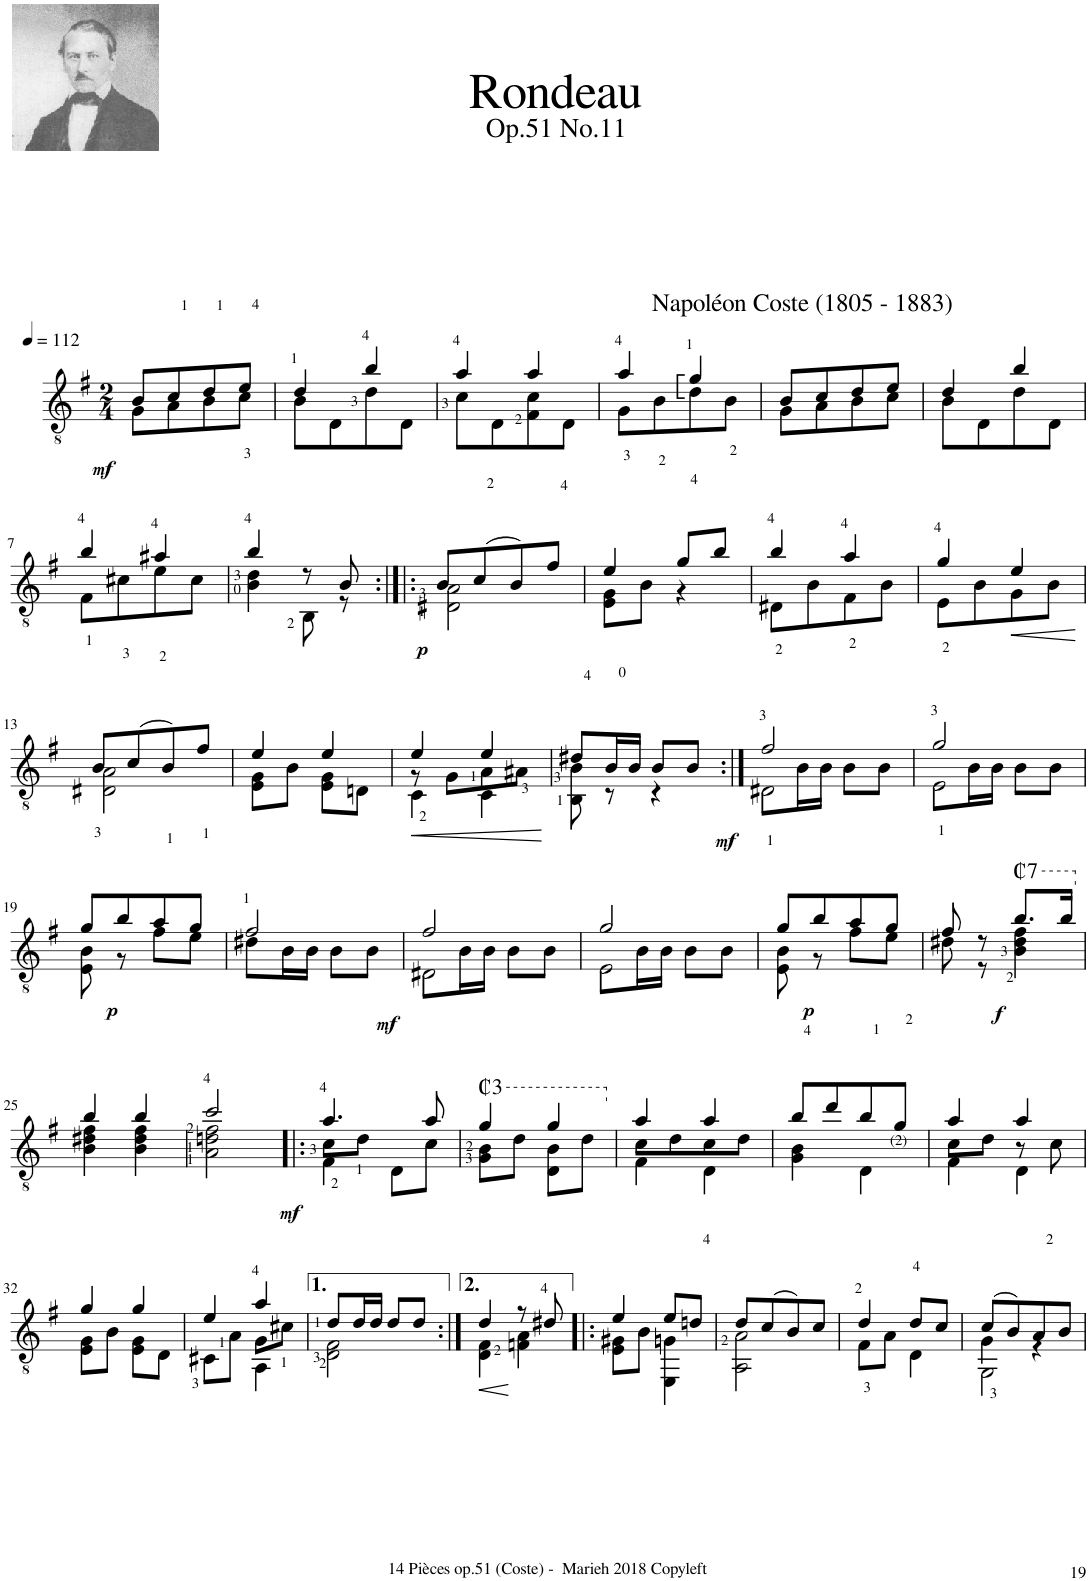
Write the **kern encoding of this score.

**kern	**dynam
*part1	*part1
*staff1	*staff1
*I"Guitare classique	*
!!LO:PB:g=z
*clefGv2	*
*k[f#]	*
*M2/4	*
*MM112	*
=1	=1
*^	*
8B/L	8G\L	.
8c/	8A\	.
8d/	8B\	.
8e/J	8c<\J	.
=2	=2	=2
4d/	8B\L	.
.	8D\	.
4b/	8d\	.
.	8D\J	.
=3	=3	=3
4a/	8c\L	.
.	8D\	.
4a/	8F#\ 8c\	.
.	8D\J	.
=4	=4	=4
4a/	8G<\L	.
.	8B<\	.
4g/	8d\	.
.	8B<\J	.
=5	=5	=5
8B/L	8G\L	.
8c/	8A\	.
8d/	8B\	.
8e/J	8c\J	.
=6	=6	=6
4d/	8B\L	.
.	8D\	.
4b/	8d\	.
.	8D\J	.
!!LO:LB:g=z	!!
=7	=7	=7
4b/	8F#<\L	.
.	8c#X<\	.
4a#X/	8e<\	.
.	8c#\J	.
=8	=8	=8
4b/	4B\ 4d\	.
8r	8BB\	.
8B/	8r	.
=9:|!|:	=9:|!|:	=9:|!|:
8B/L	2D#X\ 2A\	.
(8c/	.	.
8B/)	.	.
8f#/J	.	.
=10	=10	=10
4e/	8E\ 8G\L	.
.	8B\J	.
8g/L	4r	.
8b/J	.	.
=11	=11	=11
4b/	8D#X<\L	.
.	8B\	.
4a/	8F#<\	.
.	8B\J	.
=12	=12	=12
4g/	8E<\L	.
.	8B\	.
!	!	!LO:HP:b
4e/	8G\	<
.	8B\J	.
!!LO:LB:g=z	!!
=13	=13	=13
8B/L	2D#X\ 2A\	.
(8c/	.	.
8B/)	.	.
8f#/J	.	.
=14	=14	=14
4e/	8E\ 8G\L	.
.	8B\J	.
4e/	8E\ 8G\L	.
.	8Dn\J	.
=15	=15	=15
!	!	!LO:HP:b
*	*^	*
4e/	8r	4C\	<
.	8G\L	.	.
4e/	8A\	4C\	.
.	8A#X\J	.	.
*v	*v	*v	*
.	[
=16	=16
*^	*
8d#X/L	8BB\ 8B\	.
16B/L	8r	.
16B/JJ	.	.
8B/L	4r	.
8B/J	.	.
=17:|!	=17:|!	=17:|!
*	*^	*
2f#/	8D#X<\L	2D#\	.
.	16B\L	.	.
.	16B\JJ	.	.
.	8B\L	.	.
.	8B\J	.	.
=18	=18	=18	=18
2g/	8E<\L	2E\	.
.	16B\L	.	.
.	16B\JJ	.	.
.	8B\L	.	.
.	8B\J	.	.
*	*v	*v	*
!!LO:LB:g=z
=19	=19	=19
8g/L	8E\ 8B\	.
8b/	8r	.
8a/	8f#\L	.
8g/J	8e\J	.
=20	=20	=20
2f#/	8d#X\L	.
.	16B\L	.
.	16B\JJ	.
.	8B\L	.
.	8B\J	.
=21	=21	=21
*	*^	*
2f#/	8D#X\L	2D#\	.
.	16B\L	.	.
.	16B\JJ	.	.
.	8B\L	.	.
.	8B\J	.	.
=22	=22	=22	=22
2g/	8E\L	2E\	.
.	16B\L	.	.
.	16B\JJ	.	.
.	8B\L	.	.
.	8B\J	.	.
*	*v	*v	*
=23	=23	=23
8g/L	8E\ 8B\	.
8b/	8r	.
8a/	8f#\L	.
8g/J	8e\J	.
=24	=24	=24
8f#/	8d#X\	.
8r	8r	.
!LO:TX:a:t=₵7	!	!
8.b/L	4B\ 4d#\ 4f#\	.
16b/Jk	.	.
!!LO:LB:g=z	!!
=25	=25	=25
4b/	4B\ 4d#X\ 4f#\	.
4b/	4B\ 4d#\ 4f#\	.
=26	=26	=26
2cc/	2A\ 2dn\ 2f#\	.
=27!|:	=27!|:	=27!|:
*	*^	*
4.a/	8c\L	4F#\	.
.	8d\J	.	.
.	4ryy	8D\L	.
8a/	.	8c\J	.
=28	=28	=28	=28
!LO:TX:a:t=₵3	!	!	!
*	*v	*v	*
4g/	8G\ 8B\L	.
.	8d\J	.
4g/	8D\ 8B\L	.
.	8d\J	.
=29	=29	=29
*	*^	*
4a/	8c\L	4F#\	.
.	8d\	.	.
4a/	8c\	4D\	.
.	8d\J	.	.
*	*v	*v	*
=30	=30	=30
8b/L	4G\ 4B\	.
8dd/	.	.
8b/	4D\	.
8g/J	.	.
=31	=31	=31
*	*^	*
4a/	8c\L	4F#\	.
.	8d\J	.	.
4a/	8r	4D\	.
.	8c\	.	.
*	*v	*v	*
!!LO:LB:g=z
=32	=32	=32
4g/	8E\ 8G\L	.
.	8B\J	.
4g/	8E\ 8G\L	.
.	8D\J	.
=33	=33	=33
*	*^	*
4e/	4ryy	8C#X\L	.
.	.	8A\J	.
4a/	8G\L	4AA\	.
.	8c#X\J	.	.
*	*v	*v	*
=34	=34	=34
8d/L	2D\ 2F#\	.
16d/L	.	.
16d/JJ	.	.
8d/L	.	.
8d/J	.	.
=35:|!	=35:|!	=35:|!
4d/	4D\ 4F#\	.
8r	4Fn\ 4A\	[
8d#X/	.	.
=36!|:	=36!|:	=36!|:
4e/	8E\ 8G#X\L	.
.	8B\J	.
8e/L	4EE\ 4Gn\	.
8dn/J	.	.
=37	=37	=37
8d/L	2AA\ 2A\	.
(8c/	.	.
8B/)	.	.
8c/J	.	.
=38	=38	=38
4d/	8F#<\L	.
.	8A\J	.
8d/L	4D\	.
8c/J	.	.
=39	=39	=39
*	*^	*
(8c/L	4G\	2GG\	.
8B/)	.	.	.
8A/	4r	.	.
8B/J	.	.	.
*v	*v	*v	*
=	=
*-	*-
